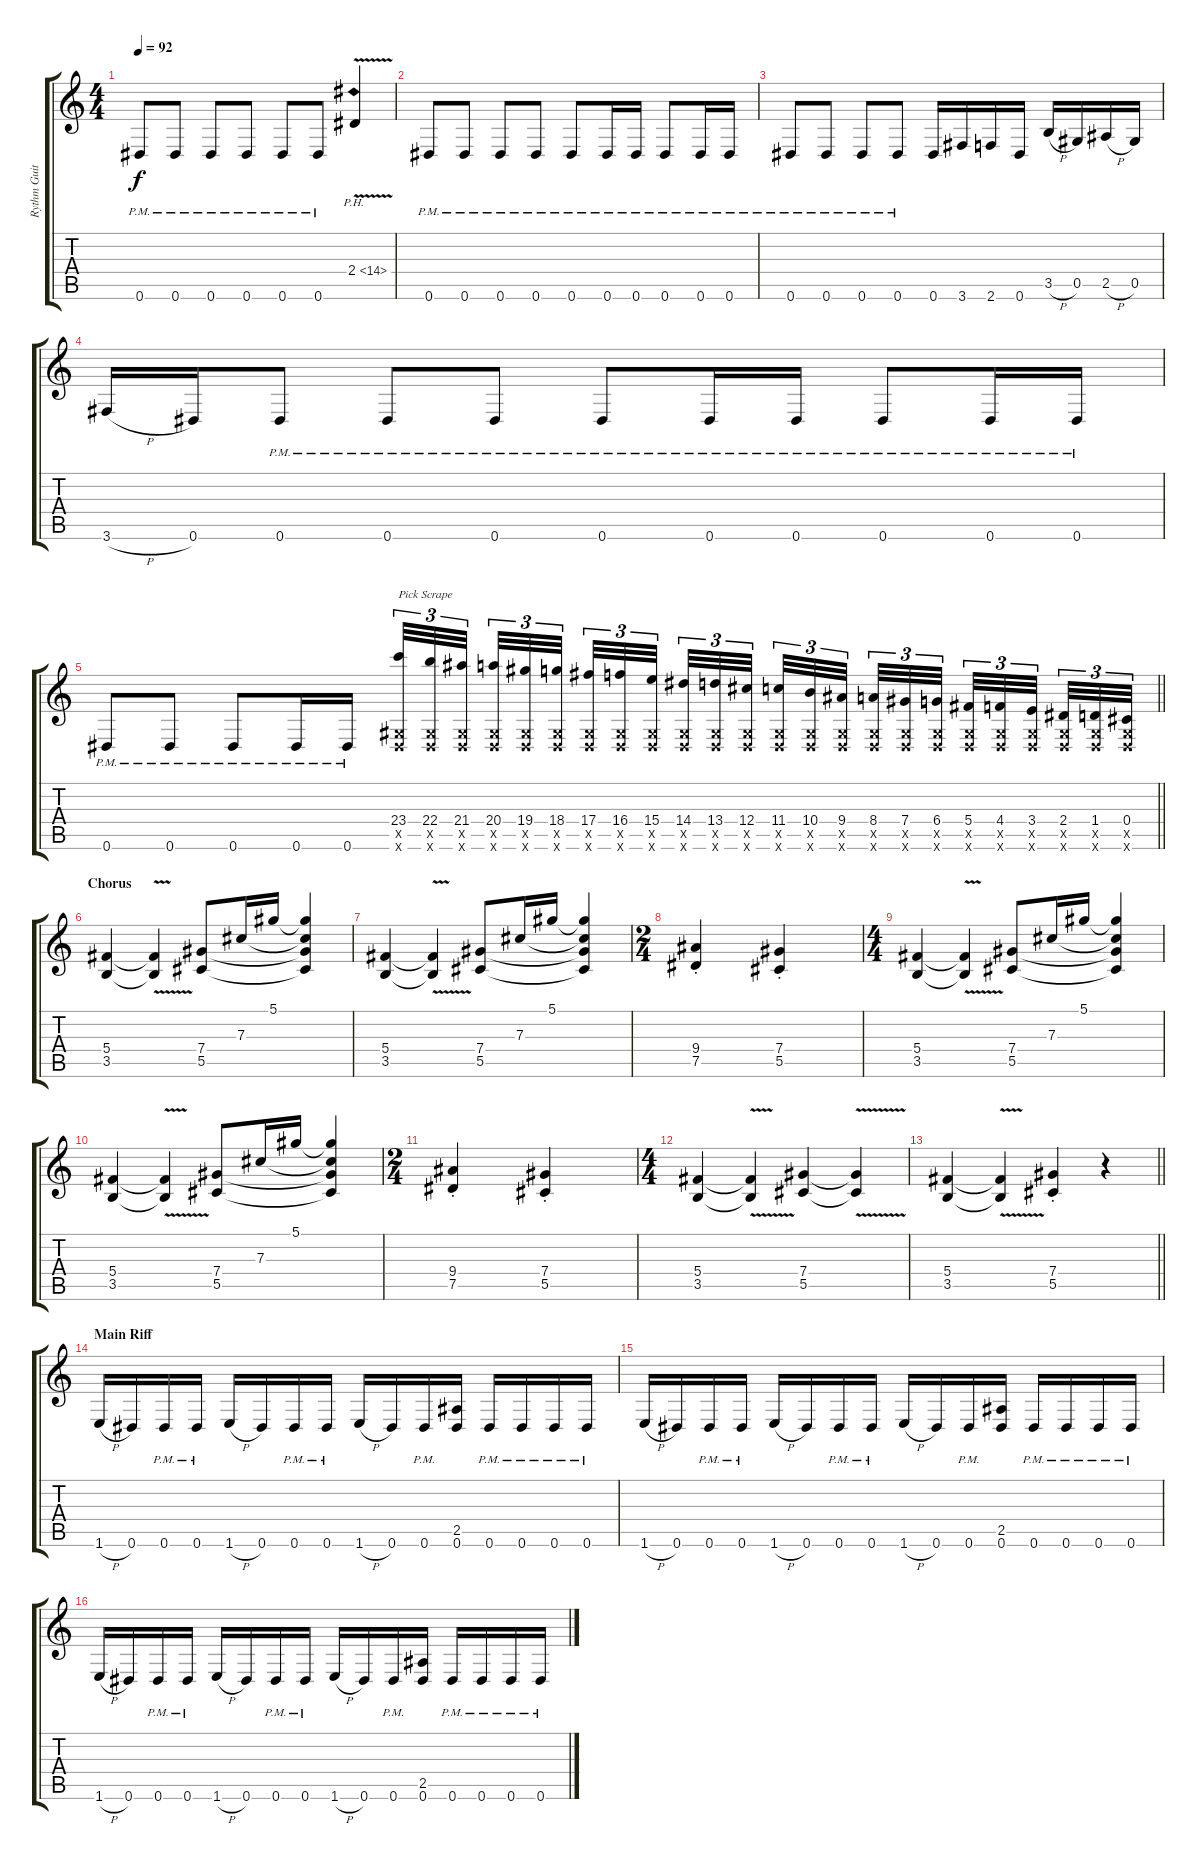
\track ("Rythm Guitar I" "Rythm Guit") {instrument distortionguitar}
\staff {score tabs}
\tuning (Eb4 Bb3 Gb3 Db3 Ab2 Eb2) {hide}
\ts (4 4)
\tempo 92
\clef g2
\ks c
0.6{pm}.8{dy f} 0.6{pm}.8 0.6{pm}.8 0.6{pm}.8 0.6{pm}.8 0.6{pm}.8 2.4{ph 12 v}.4{instrument guitarharmonics} |
0.6{pm}.8{instrument distortionguitar} 0.6{pm}.8 0.6{pm}.8 0.6{pm}.8 0.6{pm}.8 0.6{pm}.16 0.6{pm}.16 0.6{pm}.8 0.6{pm}.16 0.6{pm}.16 |
0.6{pm}.8 0.6{pm}.8 0.6{pm}.8 0.6{pm}.8 0.6.16 3.6.16 2.6.16 0.6.16 3.5{h}.16 0.5.16 2.5{h}.16 0.5.16 |
3.6{h}.16 0.6.16 0.6{pm}.8 0.6{pm}.8 0.6{pm}.8 0.6{pm}.8 0.6{pm}.16 0.6{pm}.16 0.6{pm}.8 0.6{pm}.16 0.6{pm}.16 |
\barLineRight lightlight
0.6{pm}.8 0.6{pm}.8 0.6{pm}.8 0.6{pm}.16 0.6{pm}.16 (23.4 0.5{x} 0.6{x}).32{tu (3 2) txt "Pick Scrape" volume 11 instrument guitarfretnoise} (22.4 0.5{x} 0.6{x}).32{tu (3 2)} (21.4 0.5{x} 0.6{x}).32{tu (3 2) beam splitsecondary} (20.4 0.5{x} 0.6{x}).32{tu (3 2)} (19.4 0.5{x} 0.6{x}).32{tu (3 2)} (18.4 0.5{x} 0.6{x}).32{tu (3 2) beam splitsecondary} (17.4 0.5{x} 0.6{x}).32{tu (3 2)} (16.4 0.5{x} 0.6{x}).32{tu (3 2)} (15.4 0.5{x} 0.6{x}).32{tu (3 2) beam splitsecondary} (14.4 0.5{x} 0.6{x}).32{tu (3 2)} (13.4 0.5{x} 0.6{x}).32{tu (3 2)} (12.4 0.5{x} 0.6{x}).32{tu (3 2)} (11.4 0.5{x} 0.6{x}).32{tu (3 2)} (10.4 0.5{x} 0.6{x}).32{tu (3 2)} (9.4 0.5{x} 0.6{x}).32{tu (3 2) beam splitsecondary} (8.4 0.5{x} 0.6{x}).32{tu (3 2)} (7.4 0.5{x} 0.6{x}).32{tu (3 2)} (6.4 0.5{x} 0.6{x}).32{tu (3 2) beam splitsecondary} (5.4 0.5{x} 0.6{x}).32{tu (3 2)} (4.4 0.5{x} 0.6{x}).32{tu (3 2)} (3.4 0.5{x} 0.6{x}).32{tu (3 2) beam splitsecondary} (2.4 0.5{x} 0.6{x}).32{tu (3 2)} (1.4 0.5{x} 0.6{x}).32{tu (3 2)} (0.4 0.5{x} 0.6{x}).32{tu (3 2)} |
\section ("" "Chorus")
(5.4 3.5).4{volume 12 balance 2 instrument distortionguitar} (5.4{v t} 3.5{v t}).4 (7.4 5.5).8 7.3.16 5.1.16 (5.1{t} 7.3{t} 7.4{t} 5.5{t}).4 |
(5.4 3.5).4 (5.4{v t} 3.5{v t}).4 (7.4 5.5).8 7.3.16 5.1.16 (5.1{t} 7.3{t} 7.4{t} 5.5{t}).4 |
\ts (2 4)
(9.4{st} 7.5{st}).4 (7.4{st} 5.5{st}).4 |
\ts (4 4)
(5.4 3.5).4 (5.4{v t} 3.5{v t}).4 (7.4 5.5).8 7.3.16 5.1.16 (5.1{t} 7.3{t} 7.4{t} 5.5{t}).4 |
(5.4 3.5).4 (5.4{v t} 3.5{v t}).4 (7.4 5.5).8 7.3.16 5.1.16 (5.1{t} 7.3{t} 7.4{t} 5.5{t}).4 |
\ts (2 4)
(9.4{st} 7.5{st}).4 (7.4{st} 5.5{st}).4 |
\ts (4 4)
(5.4 3.5).4 (5.4{v t} 3.5{v t}).4 (7.4 5.5).4 (7.4{v t} 5.5{v t}).4 |
\barLineRight lightlight
(5.4 3.5).4 (5.4{v t} 3.5{v t}).4 (7.4{st} 5.5{st}).4 r.4 |
\section ("" "Main Riff")
1.6{h}.16{volume 15 balance 2 instrument distortionguitar} 0.6.16 0.6{pm}.16 0.6{pm}.16 1.6{h}.16 0.6.16 0.6{pm}.16 0.6{pm}.16 1.6{h}.16 0.6.16 0.6{pm}.16 (2.5 0.6).16 0.6{pm}.16 0.6{pm}.16 0.6{pm}.16 0.6{pm}.16 |
1.6{h}.16 0.6.16 0.6{pm}.16 0.6{pm}.16 1.6{h}.16 0.6.16 0.6{pm}.16 0.6{pm}.16 1.6{h}.16 0.6.16 0.6{pm}.16 (2.5 0.6).16 0.6{pm}.16 0.6{pm}.16 0.6{pm}.16 0.6{pm}.16 |
1.6{h}.16 0.6.16 0.6{pm}.16 0.6{pm}.16 1.6{h}.16 0.6.16 0.6{pm}.16 0.6{pm}.16 1.6{h}.16 0.6.16 0.6{pm}.16 (2.5 0.6).16 0.6{pm}.16 0.6{pm}.16 0.6{pm}.16 0.6{pm}.16
